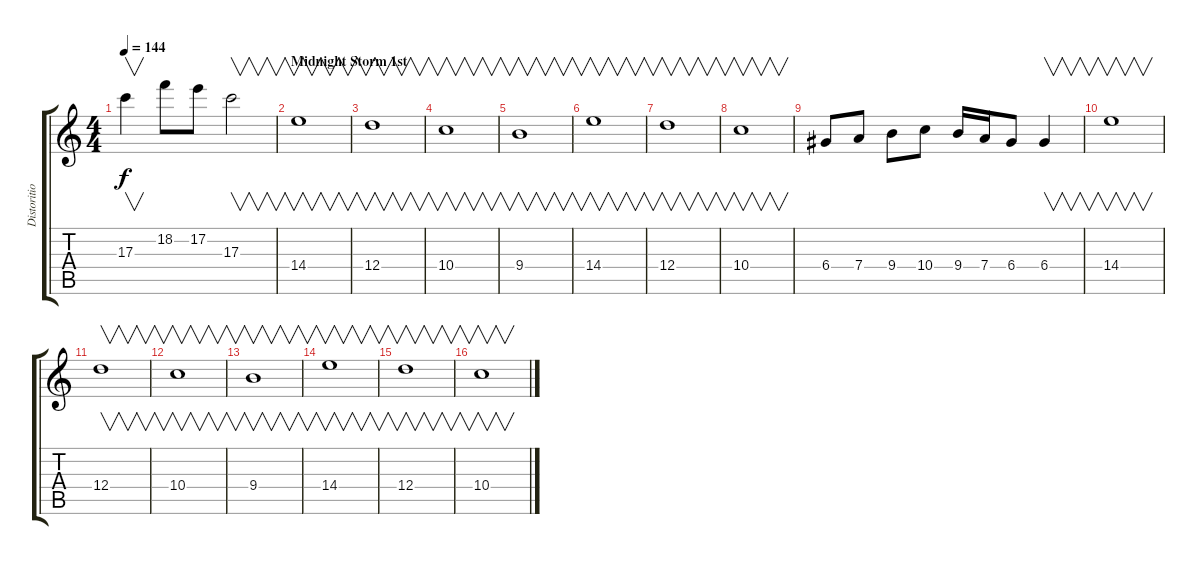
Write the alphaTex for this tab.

\track ("Distorition Guitar" "Distoritio") {instrument distortionguitar}
\staff {score tabs}
\tuning (E4 B3 G3 D3 A2 E2) {hide}
\ts (4 4)
\tempo 144
\clef g2
\ks c
17.3.4{v dy f} 18.2.8 17.2.8 17.3.2{v} |
\section ("" "Midnight Storm 1st")
14.4.1{v} |
12.4.1{v} |
10.4.1{v} |
9.4.1{v} |
14.4.1{v} |
12.4.1{v} |
10.4.1{v} |
6.4.8 7.4.8 9.4.8 10.4.8 9.4.16 7.4.16 6.4.8 6.4.4{v} |
14.4.1{v} |
12.4.1{v} |
10.4.1{v} |
9.4.1{v} |
14.4.1{v} |
12.4.1{v} |
10.4.1{v}
